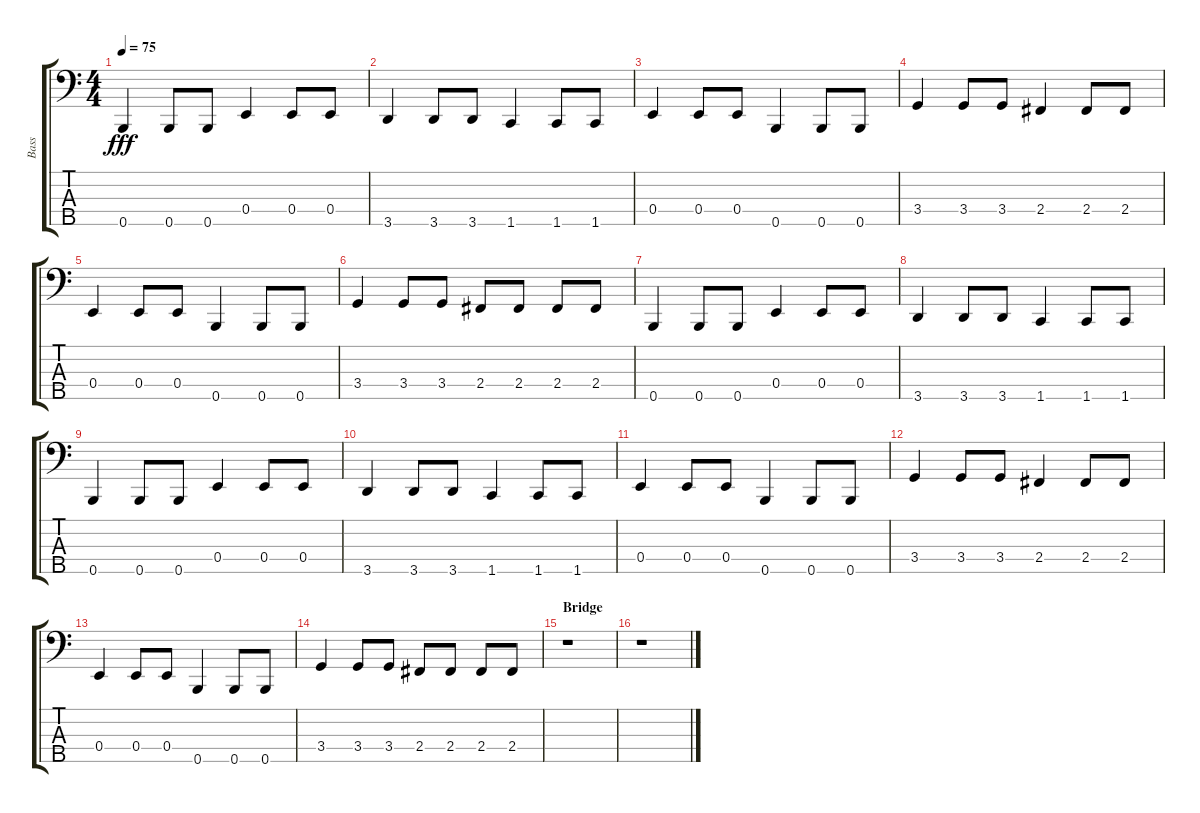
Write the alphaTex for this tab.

\track ("Bass" "Bass") {instrument electricbassfinger}
\staff {score tabs}
\tuning (G2 D2 A1 E1 B0) {hide}
\ts (4 4)
\tempo 75
\clef f4
\ks c
0.5.4{dy fff} 0.5.8 0.5.8 0.4.4 0.4.8 0.4.8 |
3.5.4 3.5.8 3.5.8 1.5.4 1.5.8 1.5.8 |
0.4.4 0.4.8 0.4.8 0.5.4 0.5.8 0.5.8 |
3.4.4 3.4.8 3.4.8 2.4.4 2.4.8 2.4.8 |
0.4.4 0.4.8 0.4.8 0.5.4 0.5.8 0.5.8 |
3.4.4 3.4.8 3.4.8 2.4.8 2.4.8 2.4.8 2.4.8 |
0.5.4 0.5.8 0.5.8 0.4.4 0.4.8 0.4.8 |
3.5.4 3.5.8 3.5.8 1.5.4 1.5.8 1.5.8 |
0.5.4 0.5.8 0.5.8 0.4.4 0.4.8 0.4.8 |
3.5.4 3.5.8 3.5.8 1.5.4 1.5.8 1.5.8 |
0.4.4 0.4.8 0.4.8 0.5.4 0.5.8 0.5.8 |
3.4.4 3.4.8 3.4.8 2.4.4 2.4.8 2.4.8 |
0.4.4 0.4.8 0.4.8 0.5.4 0.5.8 0.5.8 |
3.4.4 3.4.8 3.4.8 2.4.8 2.4.8 2.4.8 2.4.8 |
\section ("" "Bridge")
r.1 |
r.1
